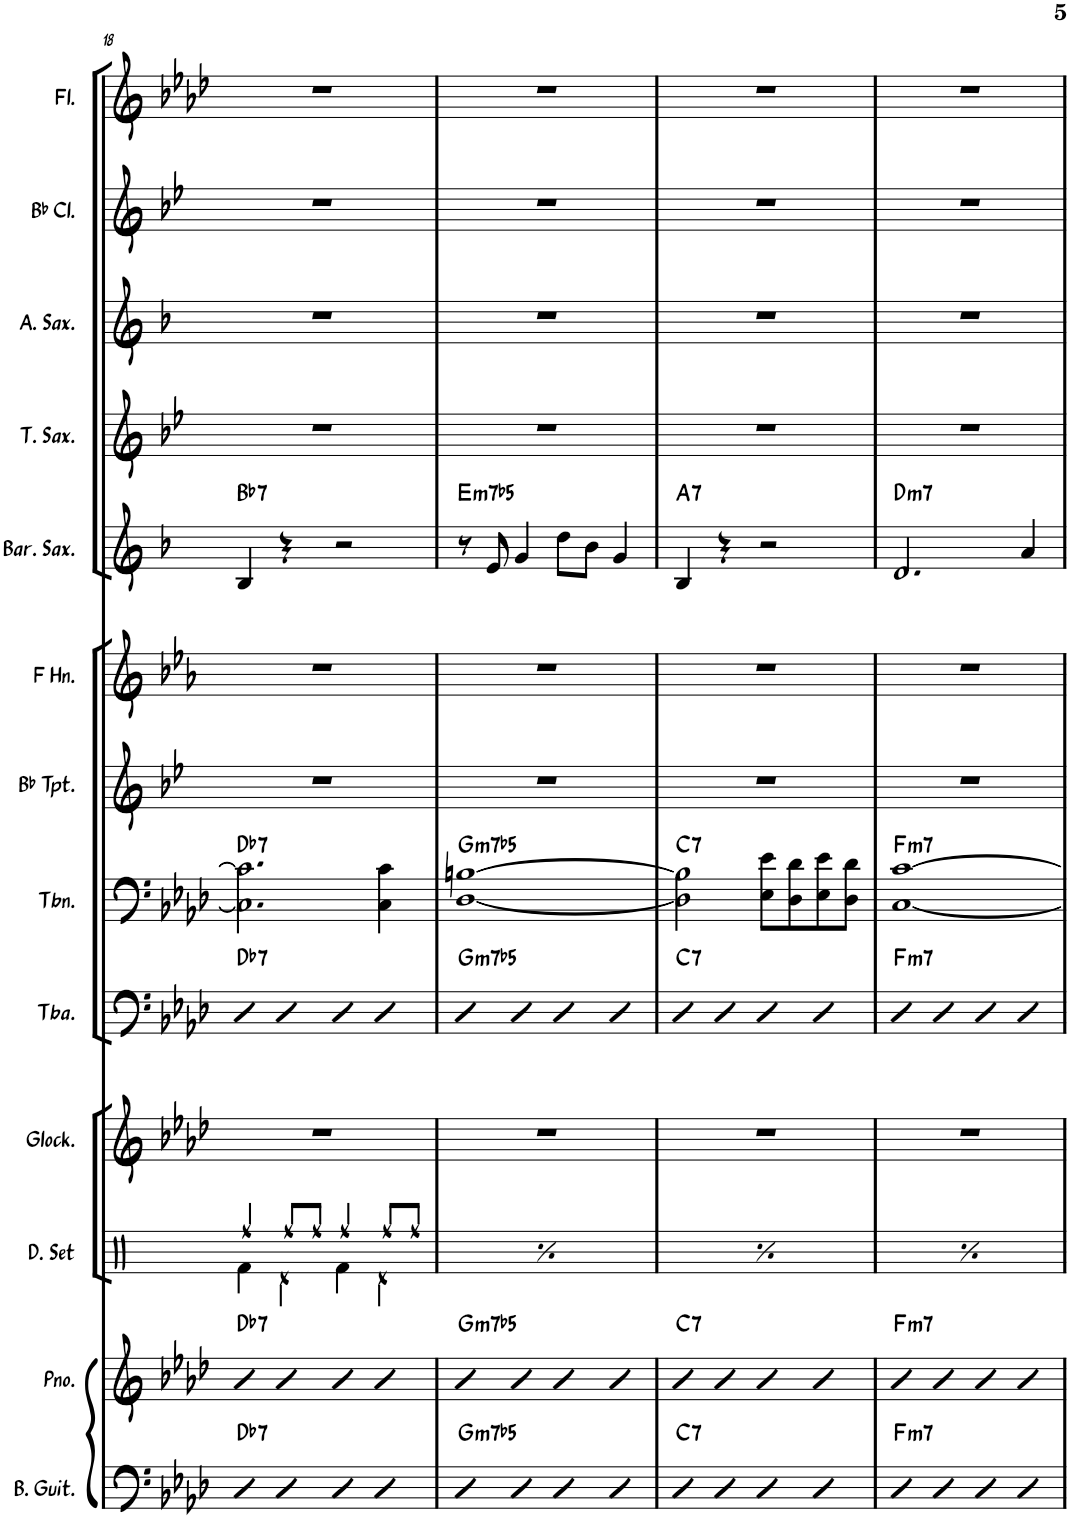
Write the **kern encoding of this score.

**kern	**harte	**kern	**harte	**kern	**kern	**kern	**harte	**kern	**harte	**kern	**kern	**kern	**harte	**kern	**kern	**kern	**kern
*part13	*part13	*part12	*part12	*part11	*part10	*part9	*part9	*part8	*part8	*part7	*part6	*part5	*part5	*part4	*part3	*part2	*part1
*staff13	*	*staff12	*	*staff11	*staff10	*staff9	*	*staff8	*	*staff7	*staff6	*staff5	*	*staff4	*staff3	*staff2	*staff1
*I"Bass Guitar	*	*I"Piano	*	*I"Drumset	*I"Glockenspiel	*I"Tuba	*	*I"Trombone	*	*I"Bb Trumpet	*I"Horn in F	*I"Baritone Saxophone	*	*I"Tenor Saxophone	*I"Alto Saxophone	*I"Bb Clarinet	*I"Flute
*I'B. Guit.	*	*I'Pno.	*	*I'D. Set	*I'Glock.	*I'Tba.	*	*I'Tbn.	*	*I'Bb Tpt.	*	*I'Bar. Sax.	*	*I'T. Sax.	*I'A. Sax.	*I'Bb Cl.	*I'Fl.
!!LO:PB:g=z
*clefF4	*	*clefG2	*	*clefX	*clefG2	*clefF4	*	*clefF4	*	*clefG2	*clefG2	*clefG2	*	*clefG2	*clefG2	*clefG2	*clefG2
*Trd7c12	*	*	*	*	*Trd-14c-24	*	*	*	*	*Trd1c2	*Trd4c7	*Trd12c21	*	*Trd8c14	*Trd5c9	*Trd1c2	*
*k[b-e-a-d-]	*	*k[b-e-a-d-]	*	*k[]	*k[b-e-a-d-]	*k[b-e-a-d-]	*	*k[b-e-a-d-]	*	*k[b-e-]	*k[b-e-a-]	*k[b-]	*	*k[b-e-]	*k[b-]	*k[b-e-]	*k[b-e-a-d-]
*M4/4	*	*M4/4	*	*M4/4	*M4/4	*M4/4	*	*M4/4	*	*M4/4	*M4/4	*M4/4	*	*M4/4	*M4/4	*M4/4	*M4/4
=18	=18	=18	=18	=18	=18	=18	=18	=18	=18	=18	=18	=18	=18	=18	=18	=18	=18
*	*	*	*	*^	*	*	*	*	*	*	*	*	*	*	*	*	*
!	!LO:H:kt=7	!	!LO:H:kt=7	!	!	!	!	!LO:H:kt=7	!	!LO:H:kt=7	!	!	!	!LO:H:kt=7	!	!	!	!
4D-	Db:7	4b-	Db:7	4Rff/	4Rf\	1r	4D-	Db:7	2.C\] 2.c\]	Db:7	1r	1r	4B-/	Bb:7	1r	1r	1r	1r
4D-	.	4b-	.	8Rff/L	4Rd\	.	4D-	.	.	.	.	.	4r	.	.	.	.	.
.	.	.	.	8Rff/J	.	.	.	.	.	.	.	.	.	.	.	.	.	.
4D-	.	4b-	.	4Rff/	4Rf\	.	4D-	.	.	.	.	.	2r	.	.	.	.	.
4D-	.	4b-	.	8Rff/L	4Rd\	.	4D-	.	4C\ 4c\	.	.	.	.	.	.	.	.	.
.	.	.	.	8Rff/J	.	.	.	.	.	.	.	.	.	.	.	.	.	.
=19	=19	=19	=19	=19	=19	=19	=19	=19	=19	=19	=19	=19	=19	=19	=19	=19	=19	=19
!	!LO:H:kt=m7b5	!	!LO:H:kt=m7b5	!	!	!	!	!LO:H:kt=m7b5	!	!LO:H:kt=m7b5	!	!	!	!LO:H:kt=m7b5	!	!	!	!
4D-	G:hdim7	4b-	G:hdim7	4Rff/	4Rf\	1r	4D-	G:hdim7	[1D- [1Bn	G:hdim7	1r	1r	8r	E:hdim7	1r	1r	1r	1r
.	.	.	.	.	.	.	.	.	.	.	.	.	8e/	.	.	.	.	.
4D-	.	4b-	.	8Rff/L	4Rd\	.	4D-	.	.	.	.	.	4g/	.	.	.	.	.
.	.	.	.	8Rff/J	.	.	.	.	.	.	.	.	.	.	.	.	.	.
4D-	.	4b-	.	4Rff/	4Rf\	.	4D-	.	.	.	.	.	8dd\L	.	.	.	.	.
.	.	.	.	.	.	.	.	.	.	.	.	.	8b-\J	.	.	.	.	.
4D-	.	4b-	.	8Rff/L	4Rd\	.	4D-	.	.	.	.	.	4g/	.	.	.	.	.
.	.	.	.	8Rff/J	.	.	.	.	.	.	.	.	.	.	.	.	.	.
=20	=20	=20	=20	=20	=20	=20	=20	=20	=20	=20	=20	=20	=20	=20	=20	=20	=20	=20
!	!LO:H:kt=7	!	!LO:H:kt=7	!	!	!	!	!LO:H:kt=7	!	!LO:H:kt=7	!	!	!	!LO:H:kt=7	!	!	!	!
4D-	C:7	4b-	C:7	4Rff/	4Rf\	1r	4D-	C:7	2D-\] 2B\]	C:7	1r	1r	4B-/	A:7	1r	1r	1r	1r
4D-	.	4b-	.	8Rff/L	4Rd\	.	4D-	.	.	.	.	.	4r	.	.	.	.	.
.	.	.	.	8Rff/J	.	.	.	.	.	.	.	.	.	.	.	.	.	.
4D-	.	4b-	.	4Rff/	4Rf\	.	4D-	.	8E-\ 8e-\L	.	.	.	2r	.	.	.	.	.
.	.	.	.	.	.	.	.	.	8D-\ 8d-\	.	.	.	.	.	.	.	.	.
4D-	.	4b-	.	8Rff/L	4Rd\	.	4D-	.	8E-\ 8e-\	.	.	.	.	.	.	.	.	.
.	.	.	.	8Rff/J	.	.	.	.	8D-\ 8d-\J	.	.	.	.	.	.	.	.	.
=21	=21	=21	=21	=21	=21	=21	=21	=21	=21	=21	=21	=21	=21	=21	=21	=21	=21	=21
!	!LO:H:kt=m7	!	!LO:H:kt=m7	!	!	!	!	!LO:H:kt=m7	!	!LO:H:kt=m7	!	!	!	!LO:H:kt=m7	!	!	!	!
4D-	F:min7	4b-	F:min7	4Rff/	4Rf\	1r	4D-	F:min7	[1C [1c	F:min7	1r	1r	2.d/	D:min7	1r	1r	1r	1r
4D-	.	4b-	.	8Rff/L	4Rd\	.	4D-	.	.	.	.	.	.	.	.	.	.	.
.	.	.	.	8Rff/J	.	.	.	.	.	.	.	.	.	.	.	.	.	.
4D-	.	4b-	.	4Rff/	4Rf\	.	4D-	.	.	.	.	.	.	.	.	.	.	.
4D-	.	4b-	.	8Rff/L	4Rd\	.	4D-	.	.	.	.	.	4a/	.	.	.	.	.
.	.	.	.	8Rff/J	.	.	.	.	.	.	.	.	.	.	.	.	.	.
*	*	*	*	*v	*v	*	*	*	*	*	*	*	*	*	*	*	*	*
=	=	=	=	=	=	=	=	=	=	=	=	=	=	=	=	=	=
*-	*-	*-	*-	*-	*-	*-	*-	*-	*-	*-	*-	*-	*-	*-	*-	*-	*-
